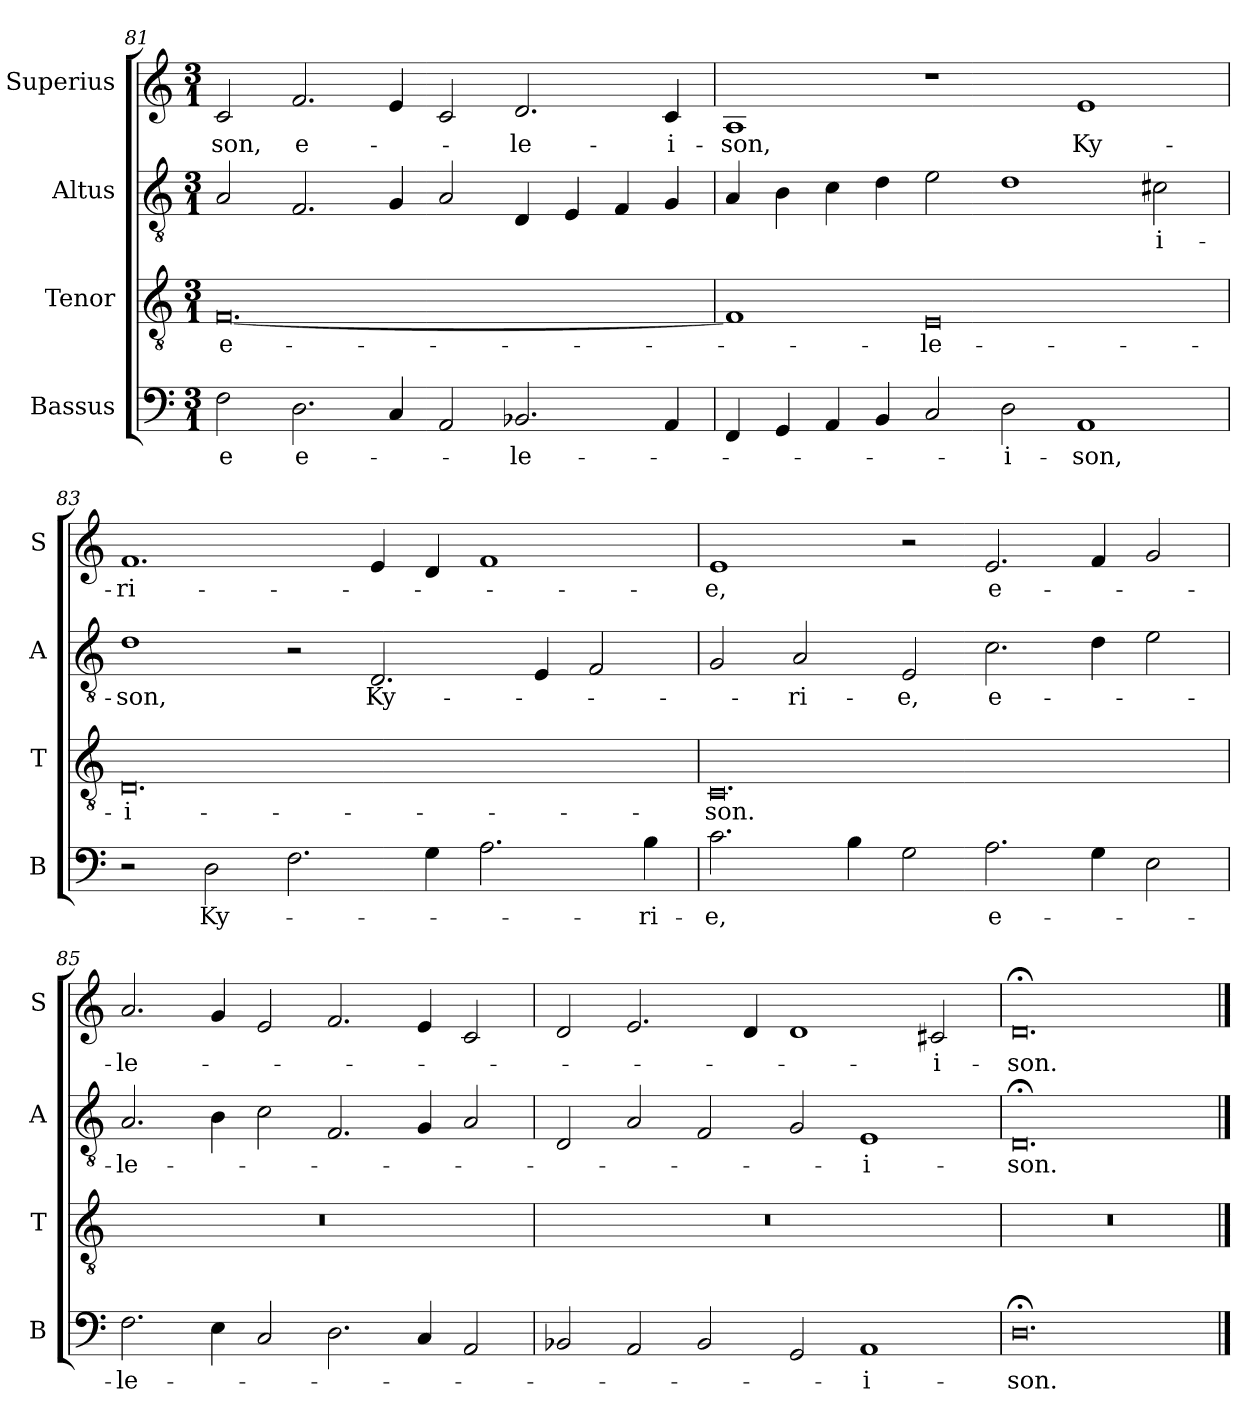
**kern	**text	**kern	**text	**kern	**text	**kern	**text
*part4	*part4	*part3	*part3	*part2	*part2	*part1	*part1
*staff4	*staff4	*staff3	*staff3	*staff2	*staff2	*staff1	*staff1
*I"Bassus	*	*I"Tenor	*	*I"Altus	*	*I"Superius	*
*I'B	*	*I'T	*	*I'A	*	*I'S	*
*clefF4	*	*clefGv2	*	*clefGv2	*	*clefG2	*
*k[]	*	*k[]	*	*k[]	*	*k[]	*
*M3/1	*	*M3/1	*	*M3/1	*	*M3/1	*
=81	=81	=81	=81	=81	=81	=81	=81
!	!LO:LY:b	!	!LO:LY:b	!	!	!	!LO:LY:b
2F\	-e	[0.F	e-	2A/	.	2c/	-son,
!	!LO:LY:b	!	!	!	!	!	!LO:LY:b
2.D\	e-	.	.	2.F/	.	2.f/	e-
4C/	.	.	.	4G/	.	4e/	.
2AA/	.	.	.	2A/	.	2c/	.
!	!LO:LY:b	!	!	!	!	!	!LO:LY:b
2.BB-X/	-le-	.	.	4D/	.	2.d/	-le-
.	.	.	.	4E/	.	.	.
.	.	.	.	4F/	.	.	.
!	!	!	!	!	!	!	!LO:LY:b
4AA/	.	.	.	4G/	.	4c/	-i-
=82`	=82`	=82`	=82`	=82`	=82`	=82`	=82`
!	!	!	!	!	!	!	!LO:LY:b
4FF/	.	1F]	.	4A/	.	1A	-son,
4GG/	.	.	.	4B\	.	.	.
4AA/	.	.	.	4c\	.	.	.
4BB/	.	.	.	4d\	.	.	.
!	!	!	!LO:LY:b	!	!	!	!
2C/	.	0E	-le-	2e\	.	1r	.
!	!LO:LY:b	!	!	!	!	!	!
2D\	-i-	.	.	1d	.	.	.
!	!LO:LY:b	!	!	!	!	!	!LO:LY:b
1AA	-son,	.	.	.	.	1e	Ky-
!	!	!	!	!	!LO:LY:b	!	!
.	.	.	.	2c#X\	-i-	.	.
=83`	=83`	=83`	=83`	=83`	=83`	=83`	=83`
!	!	!	!LO:LY:b	!	!LO:LY:b	!	!LO:LY:b
2r	.	0.D	-i-	1d	-son,	1.f	-ri-
!	!LO:LY:b	!	!	!	!	!	!
2D\	Ky-	.	.	.	.	.	.
2.F\	.	.	.	2r	.	.	.
!	!	!	!	!	!LO:LY:b	!	!
.	.	.	.	2.D/	Ky-	4e/	.
4G\	.	.	.	.	.	4d/	.
2.A\	.	.	.	.	.	1f	.
.	.	.	.	4E/	.	.	.
.	.	.	.	2F/	.	.	.
!	!LO:LY:b	!	!	!	!	!	!
4B\	-ri-	.	.	.	.	.	.
!!LO:LB:g=z
=84`	=84`	=84`	=84`	=84`	=84`	=84`	=84`
!	!LO:LY:b	!	!LO:LY:b	!	!	!	!LO:LY:b
2.c\	-e,	0.C	-son.	2G/	.	1e	-e,
!	!	!	!	!	!LO:LY:b	!	!
.	.	.	.	2A/	-ri-	.	.
4B\	.	.	.	.	.	.	.
!	!	!	!	!	!LO:LY:b	!	!
2G\	.	.	.	2E/	-e,	2r	.
!	!LO:LY:b	!	!	!	!LO:LY:b	!	!LO:LY:b
2.A\	e-	.	.	2.c\	e-	2.e/	e-
4G\	.	.	.	4d\	.	4f/	.
2E\	.	.	.	2e\	.	2g/	.
=85`	=85`	=85`	=85`	=85`	=85`	=85`	=85`
!	!LO:LY:b	!	!	!	!LO:LY:b	!	!LO:LY:b
2.F\	-le-	0.r	.	2.A/	-le-	2.a/	-le-
4E\	.	.	.	4B\	.	4g/	.
2C/	.	.	.	2c\	.	2e/	.
2.D\	.	.	.	2.F/	.	2.f/	.
4C/	.	.	.	4G/	.	4e/	.
2AA/	.	.	.	2A/	.	2c/	.
=86`	=86`	=86`	=86`	=86`	=86`	=86`	=86`
2BB-X/	.	0.r	.	2D/	.	2d/	.
2AA/	.	.	.	2A/	.	2.e/	.
2BB-/	.	.	.	2F/	.	.	.
.	.	.	.	.	.	4d/	.
2GG/	.	.	.	2G/	.	1d	.
!	!LO:LY:b	!	!	!	!LO:LY:b	!	!
1AA	-i-	.	.	1E	-i-	.	.
!	!	!	!	!	!	!	!LO:LY:b
.	.	.	.	.	.	2c#X/	-i-
=87`	=87`	=87`	=87`	=87`	=87`	=87`	=87`
!	!LO:LY:b	!	!	!	!LO:LY:b	!	!LO:LY:b
0.D;<	-son.	0.r	.	0.D;<	-son.	0.d;<	-son.
==	==	==	==	==	==	==	==
*-	*-	*-	*-	*-	*-	*-	*-
